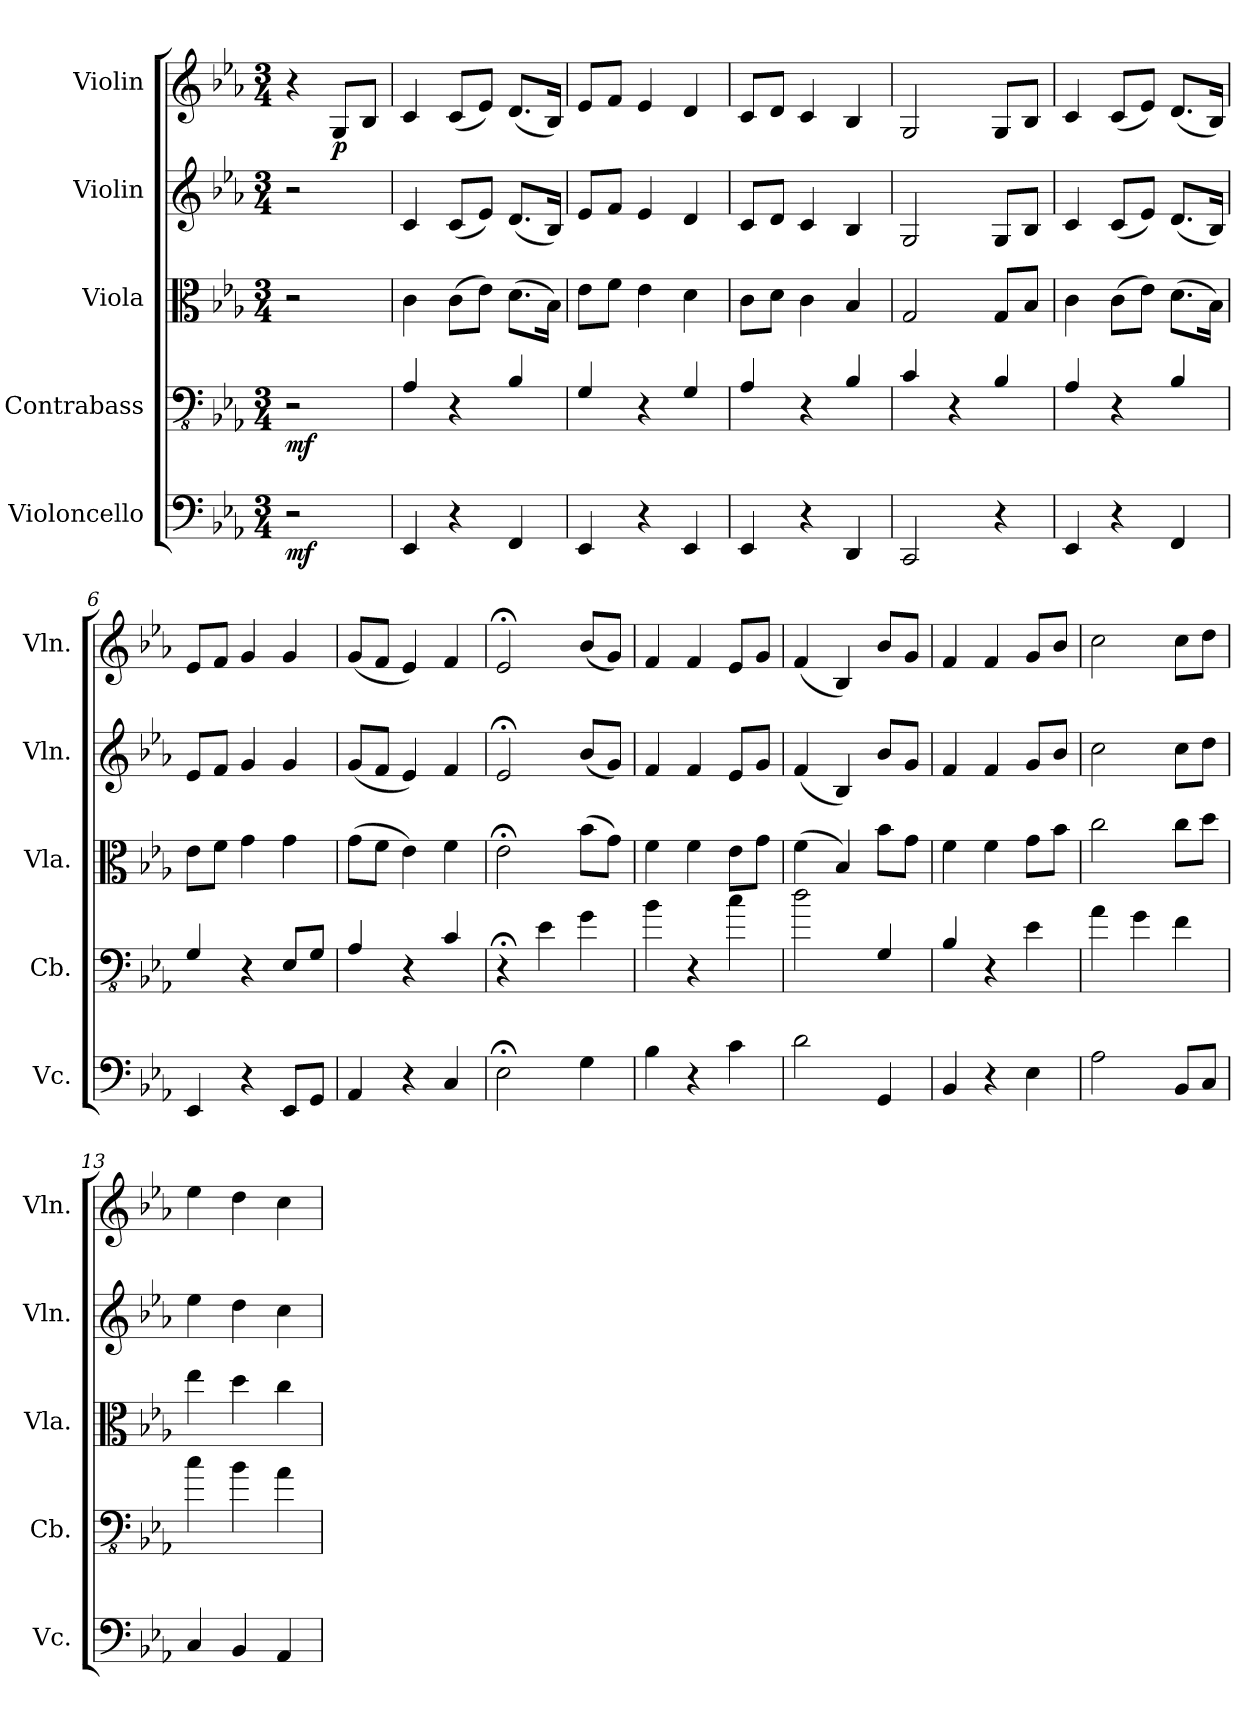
**kern	**dynam	**kern	**dynam	**kern	**kern	**kern	**dynam
*part5	*part5	*part4	*part4	*part3	*part2	*part1	*part1
*staff5	*staff5	*staff4	*staff4	*staff3	*staff2	*staff1	*staff1
*I"Violoncello	*	*I"Contrabass	*	*I"Viola	*I"Violin	*I"Violin	*
*I'Vc.	*	*I'Cb.	*	*I'Vla.	*I'Vln.	*I'Vln.	*
*clefF4	*	*clefFv4	*	*clefC3	*clefG2	*clefG2	*
*	*	*ITrd7c12	*	*	*	*	*
*k[b-e-a-]	*	*k[b-e-a-]	*	*k[b-e-a-]	*k[b-e-a-]	*k[b-e-a-]	*
*M3/4	*	*M3/4	*	*M3/4	*M3/4	*M3/4	*
*MM80	*	*MM80	*	*MM80	*MM80	*MM80	*
=	=	=	=	=	=	=	=
!	!LO:DY:b	!	!LO:DY:b	!	!	!	!
2r	mf	2r	mf	2r	2r	4r	.
!	!	!	!	!	!	!	!LO:DY:b
.	.	.	.	.	.	8G/L	p
.	.	.	.	.	.	8B-/J	.
=1	=1	=1	=1	=1	=1	=1	=1
4EE-/	.	4AAA-/	.	4c\	4c/	4c/	.
4r	.	4r	.	(8c\L	(8c/L	(8c/L	.
.	.	.	.	8e-\J)	8e-/J)	8e-/J)	.
4FF/	.	4BBB-/	.	(8.d\L	(8.d/L	(8.d/L	.
.	.	.	.	16B-\Jk)	16B-/Jk)	16B-/Jk)	.
=2	=2	=2	=2	=2	=2	=2	=2
4EE-/	.	4GGG/	.	8e-\L	8e-/L	8e-/L	.
.	.	.	.	8f\J	8f/J	8f/J	.
4r	.	4r	.	4e-\	4e-/	4e-/	.
4EE-/	.	4GGG/	.	4d\	4d/	4d/	.
=3	=3	=3	=3	=3	=3	=3	=3
4EE-/	.	4AAA-/	.	8c\L	8c/L	8c/L	.
.	.	.	.	8d\J	8d/J	8d/J	.
4r	.	4r	.	4c\	4c/	4c/	.
4DD/	.	4BBB-/	.	4B-/	4B-/	4B-/	.
=4	=4	=4	=4	=4	=4	=4	=4
2CC/	.	4CC/	.	2G/	2G/	2G/	.
.	.	4r	.	.	.	.	.
4r	.	4BBB-/	.	8G/L	8G/L	8G/L	.
.	.	.	.	8B-/J	8B-/J	8B-/J	.
!!LO:LB:g=z
=5	=5	=5	=5	=5	=5	=5	=5
4EE-/	.	4AAA-/	.	4c\	4c/	4c/	.
4r	.	4r	.	(8c\L	(8c/L	(8c/L	.
.	.	.	.	8e-\J)	8e-/J)	8e-/J)	.
4FF/	.	4BBB-/	.	(8.d\L	(8.d/L	(8.d/L	.
.	.	.	.	16B-\Jk)	16B-/Jk)	16B-/Jk)	.
=6	=6	=6	=6	=6	=6	=6	=6
4EE-/	.	4GGG/	.	8e-\L	8e-/L	8e-/L	.
.	.	.	.	8f\J	8f/J	8f/J	.
4r	.	4r	.	4g\	4g/	4g/	.
8EE-/L	.	8EEE-/L	.	4g\	4g/	4g/	.
8GG/J	.	8GGG/J	.	.	.	.	.
=7	=7	=7	=7	=7	=7	=7	=7
4AA-/	.	4AAA-/	.	(8g\L	(8g/L	(8g/L	.
.	.	.	.	8f\J	8f/J	8f/J	.
4r	.	4r	.	4e-\)	4e-/)	4e-/)	.
4C/	.	4CC/	.	4f\	4f/	4f/	.
=8	=8	=8	=8	=8	=8	=8	=8
2E-;<\	.	4r;<	.	2e-;<\	2e-;</	2e-;</	.
.	.	4EE-\	.	.	.	.	.
4G\	.	4GG\	.	(8b-\L	(8b-/L	(8b-/L	.
.	.	.	.	8g\J)	8g/J)	8g/J)	.
=9	=9	=9	=9	=9	=9	=9	=9
4B-\	.	4BB-\	.	4f\	4f/	4f/	.
4r	.	4r	.	4f\	4f/	4f/	.
4c\	.	4C\	.	8e-\L	8e-/L	8e-/L	.
.	.	.	.	8g\J	8g/J	8g/J	.
=10	=10	=10	=10	=10	=10	=10	=10
2d\	.	2D\	.	(4f\	(4f/	(4f/	.
.	.	.	.	4B-/)	4B-/)	4B-/)	.
4GG/	.	4GGG/	.	8b-\L	8b-/L	8b-/L	.
.	.	.	.	8g\J	8g/J	8g/J	.
!!LO:PB:g=z
=11	=11	=11	=11	=11	=11	=11	=11
4BB-/	.	4BBB-/	.	4f\	4f/	4f/	.
4r	.	4r	.	4f\	4f/	4f/	.
4E-\	.	4EE-\	.	8g\L	8g/L	8g/L	.
.	.	.	.	8b-\J	8b-/J	8b-/J	.
=12	=12	=12	=12	=12	=12	=12	=12
2A-\	.	4AA-\	.	2cc\	2cc\	2cc\	.
.	.	4GG\	.	.	.	.	.
8BB-/L	.	4FF\	.	8cc\L	8cc\L	8cc\L	.
8C/J	.	.	.	8dd\J	8dd\J	8dd\J	.
=13	=13	=13	=13	=13	=13	=13	=13
4C/	.	4C\	.	4ee-\	4ee-\	4ee-\	.
4BB-/	.	4BB-\	.	4dd\	4dd\	4dd\	.
4AA-/	.	4AA-\	.	4cc\	4cc\	4cc\	.
=	=	=	=	=	=	=	=
*-	*-	*-	*-	*-	*-	*-	*-
